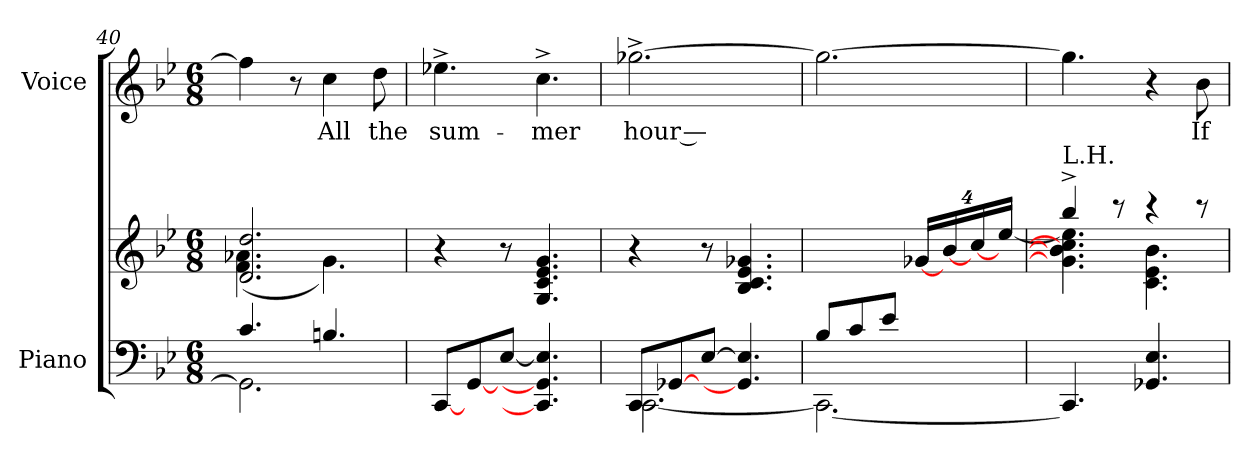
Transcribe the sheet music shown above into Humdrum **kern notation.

**kern	**kern	**kern	**text
*part2	*part2	*part1	*part1
*staff3	*staff2	*staff1	*staff1
*I"Piano	*	*I"Voice	*
*I'Pno	*	*	*
*clefF4	*clefG2	*clefG2	*
*k[b-e-]	*k[b-e-]	*k[b-e-]	*
*M6/8	*M6/8	*M6/8	*
=40	=40	=40	=40
*^	*^	*	*
4.c/	2.GG\]	2.d/ 2.dd/	(>4.f\ 4.a-X\	4ff\]	.
.	.	.	.	8r	.
!	!	!	!	!	!LO:LY:b
4.Bn/	.	.	4.g\)	4cc\	All
!	!	!	!	!	!LO:LY:b
.	.	.	.	8dd\	the
*v	*v	*	*	*	*
*	*v	*v	*	*
!!LO:LB:g=z
=41	=41	=41	=41
!	!	!	!LO:LY:b
[<8CC/L	4r	4.ee-X^\	sum-
[<8GG/	.	.	.
[>8E-/J	8r	.	.
!	!	!	!LO:LY:b
4.CC/] 4.GG/] 4.E-/]	4.G/ 4.c/ 4.e-/ 4.g/	4.cc^\	-mer
=42	=42	=42	=42
*^	*	*	*
!	!	!	!	!LO:LY:b
8CC/L	[2.CC\	4r	[2.gg-X^\	hour —
[<8GG-X/	.	.	.	.
[8E-/J	.	8r	.	.
4.GG-/] 4.E-/]	.	4.B-/ 4.c/ 4.e-/ 4.g-X/	.	.
=43	=43	=43	=43	=43
(>8B-/L	2.CC\_	4.ryy	2.gg-\_	.
8c/	.	.	.	.
8e-/J	.	.	.	.
*	*	*Xbrackettup	*	*
4.ryy	.	[<32%3g-X/LL	.	.
.	.	[<32%3b-/	.	.
.	.	[<32%3cc/	.	.
.	.	[<32%3ee-/JJ	.	.
*v	*v	*	*	*
=44	=44	=44	=44
*	*^	*	*
!	!LO:TX:a:t=L.H.	!	!	!
4.CC/]	4bb-^/)	4.g-\] 4.b-\] 4.cc\] 4.ee-\]	4.gg-\]	.
.	8r	.	.	.
4.GG-X/ 4.E-/	4r	4.c\ 4.e-\ 4.b-\	4r	.
!	!	!	!	!LO:LY:b
.	8r	.	8b-\	If
*	*v	*v	*	*
=	=	=	=
*-	*-	*-	*-
